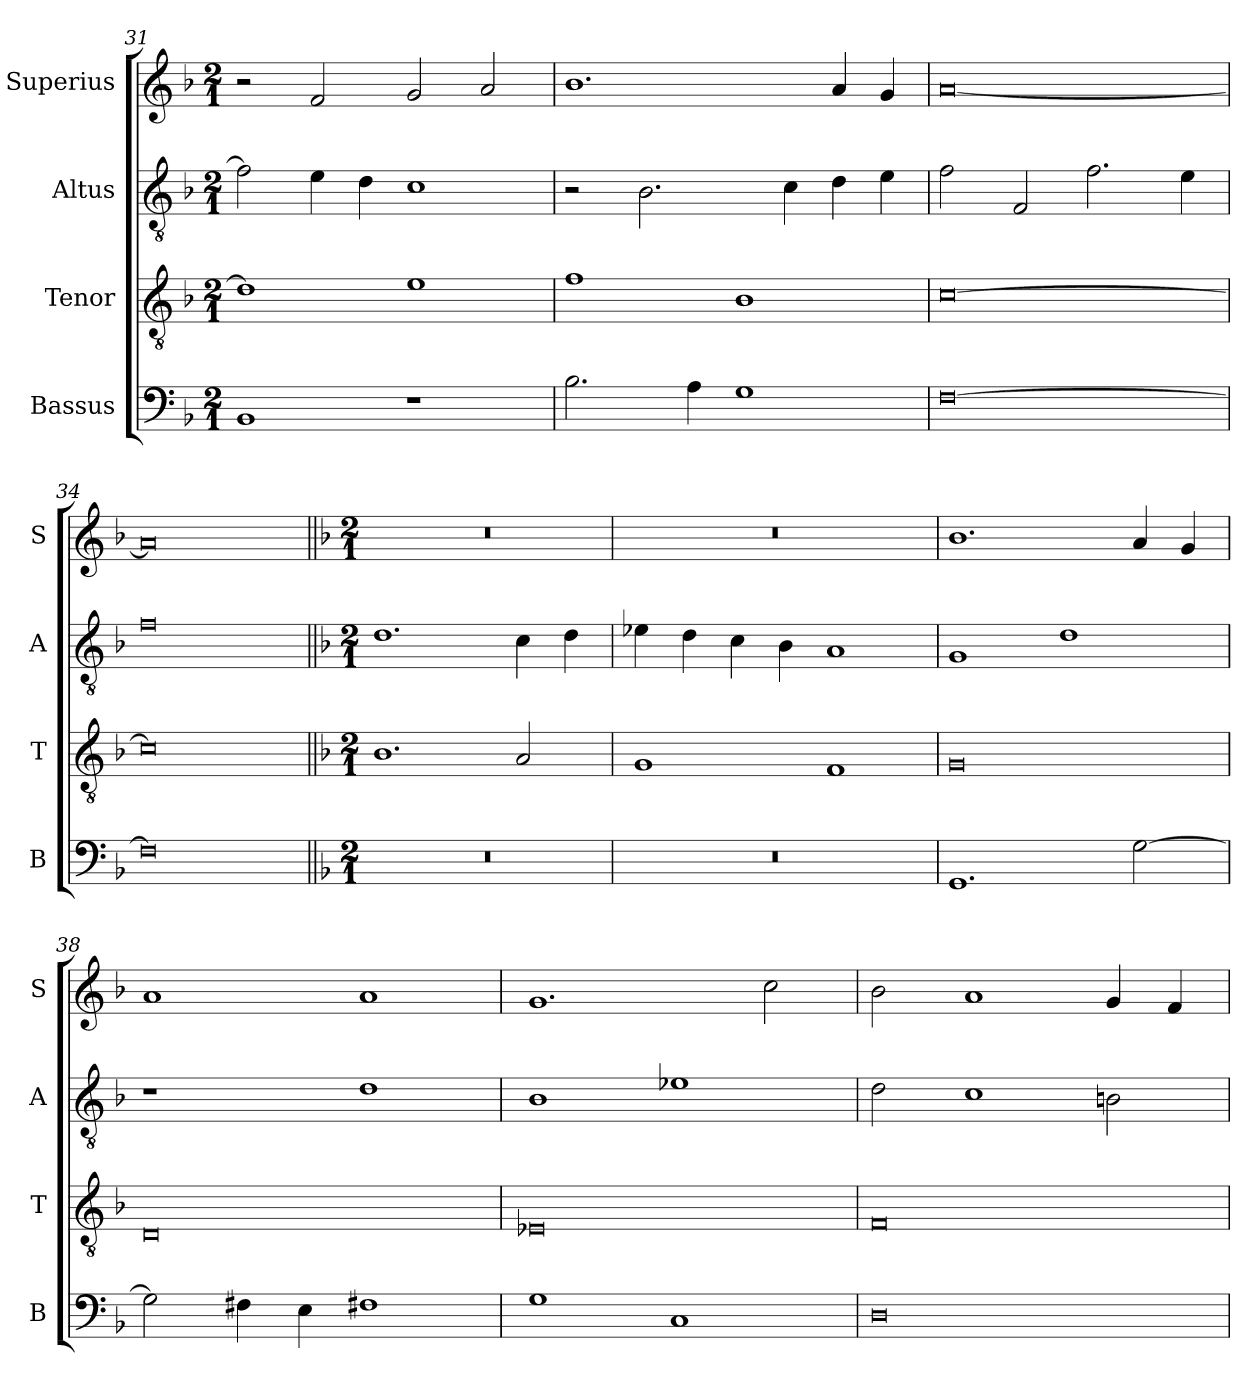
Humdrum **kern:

**kern	**kern	**kern	**kern
*part4	*part3	*part2	*part1
*staff4	*staff3	*staff2	*staff1
*I"Bassus	*I"Tenor	*I"Altus	*I"Superius
*I'B	*I'T	*I'A	*I'S
*clefF4	*clefGv2	*clefGv2	*clefG2
*k[b-]	*k[b-]	*k[b-]	*k[b-]
*M2/1	*M2/1	*M2/1	*M2/1
=31	=31	=31	=31
1BB-	1d]	2f\]	2r
.	.	4e\	2f/
.	.	4d\	.
1r	1e	1c	2g/
.	.	.	2a/
=32	=32	=32	=32
2.B-\	1f	2r	1.b-
.	.	2.B-\	.
4A\	.	.	.
1G	1B-	.	.
.	.	4c\	.
.	.	4d\	4a/
.	.	4e\	4g/
=33	=33	=33	=33
[0F	[0c	2f\	[0a
.	.	2F/	.
.	.	2.f\	.
.	.	4e\	.
=34	=34	=34	=34
0F]	0c]	0f	0a]
!!LO:LB:g=z
=35||	=35||	=35||	=35||
*k[b-]	*k[b-]	*k[b-]	*k[b-]
*M2/1	*M2/1	*M2/1	*M2/1
0r	1.B-	1.d	0r
.	2A/	4c\	.
.	.	4d\	.
=36	=36	=36	=36
0r	1G	4e-X\	0r
.	.	4d\	.
.	.	4c\	.
.	.	4B-\	.
.	1F	1A	.
=37	=37	=37	=37
1.GG	0G	1G	1.b-
.	.	1d	.
[2G\	.	.	4a/
.	.	.	4g/
=38	=38	=38	=38
2G\]	0D	1r	1a
4F#X\	.	.	.
4E\	.	.	.
1F#X	.	1d	1a
=39	=39	=39	=39
1G	0E-X	1B-	1.g
1C	.	1e-X	.
.	.	.	2cc\
=40	=40	=40	=40
0D	0F	2d\	2b-\
.	.	1c	1a
.	.	2Bn\	4g/
.	.	.	4f/
=	=	=	=
*-	*-	*-	*-
